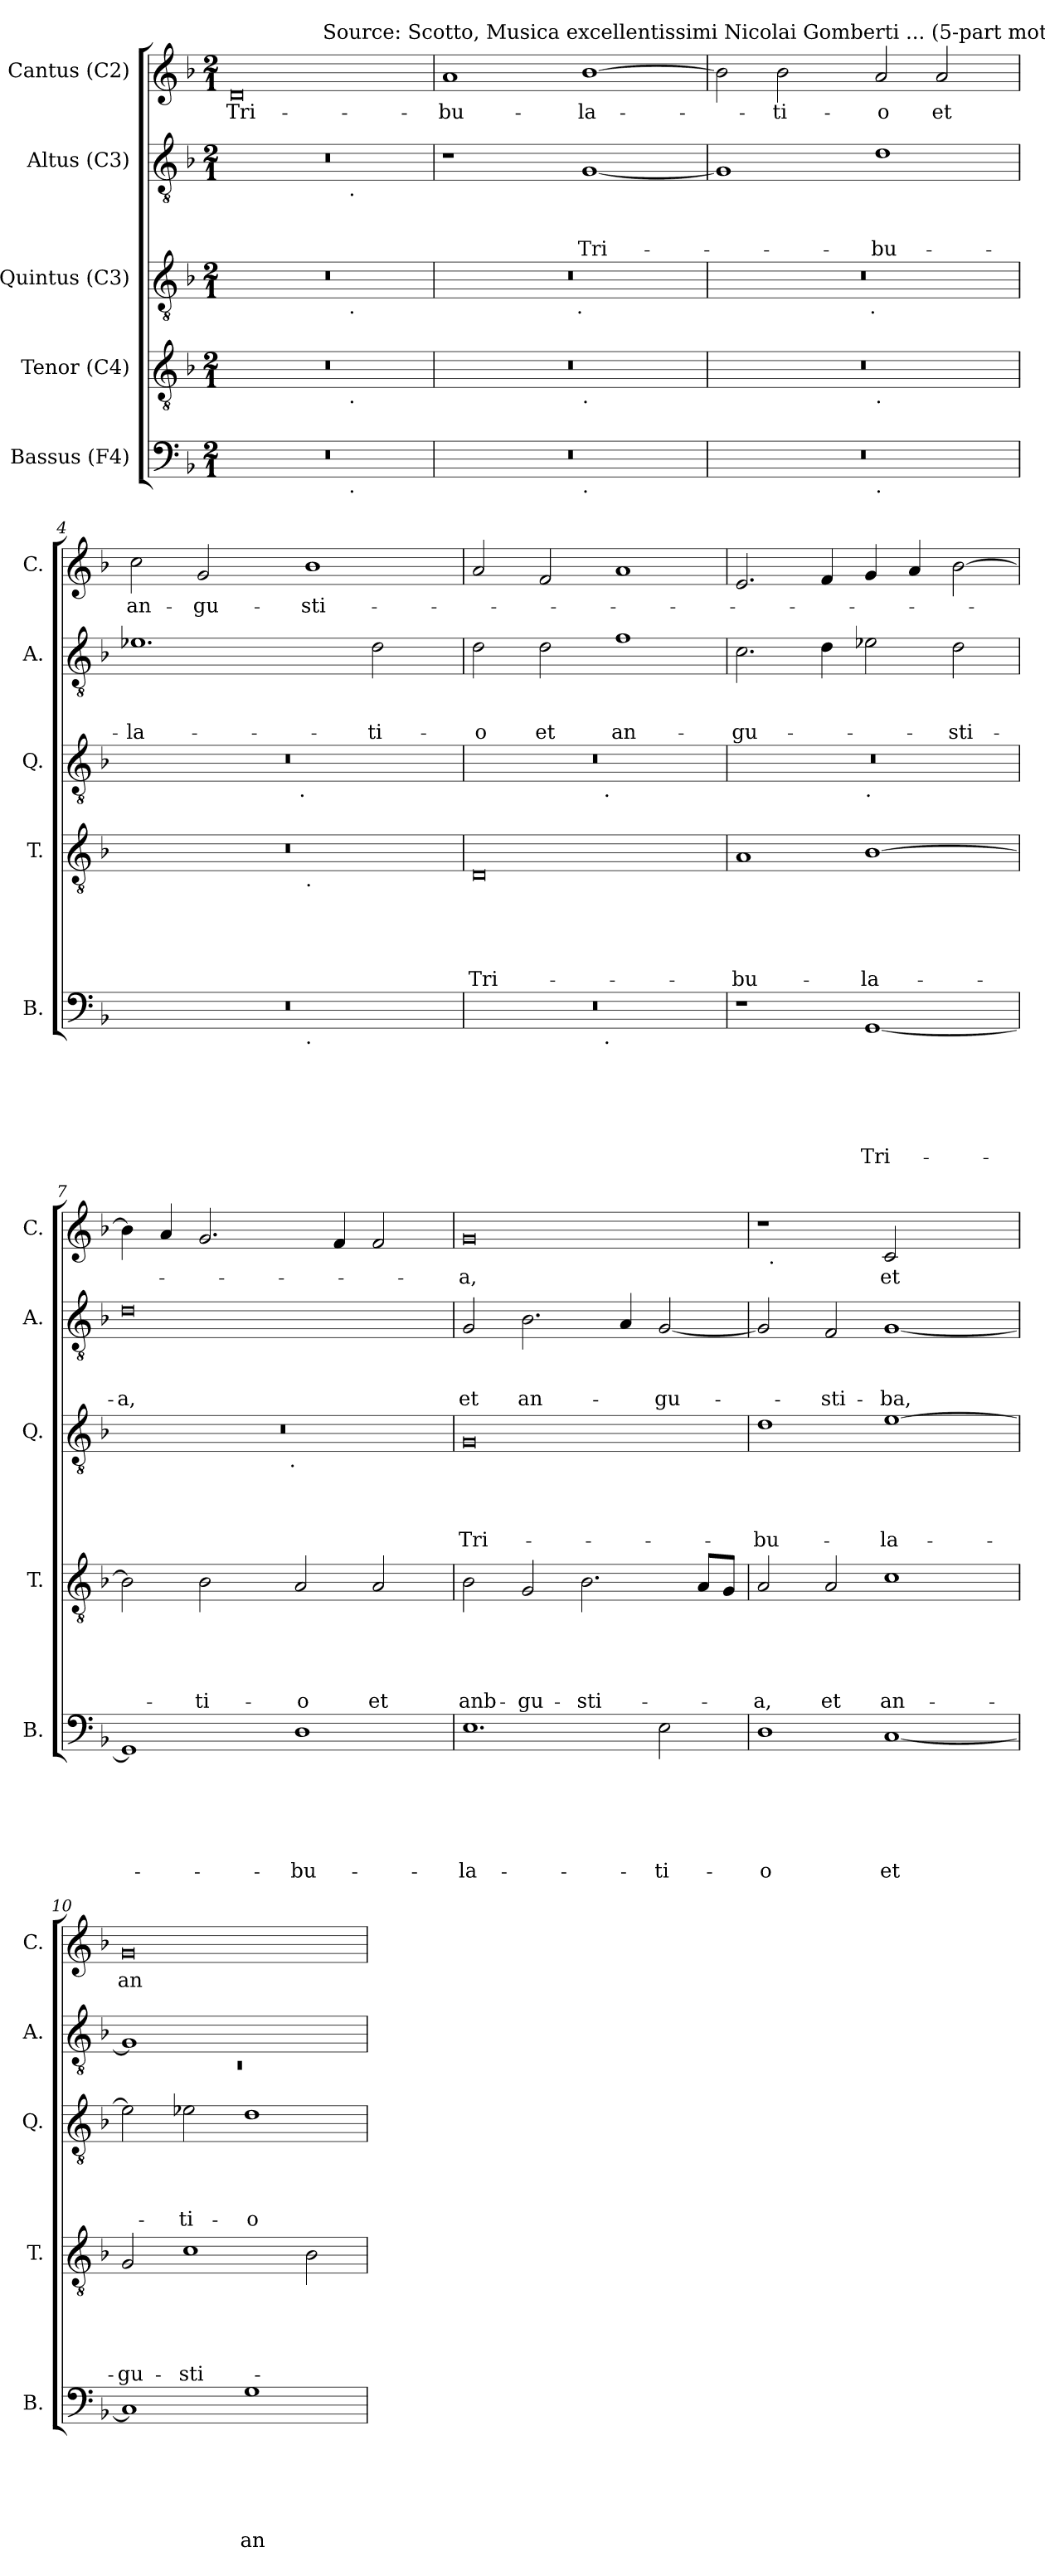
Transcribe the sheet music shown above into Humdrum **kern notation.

**kern	**text	**text	**text	**text	**text	**text	**kern	**text	**text	**text	**text	**text	**kern	**text	**text	**text	**text	**kern	**text	**text	**text	**kern	**text
*part5	*part5	*part5	*part5	*part5	*part5	*part5	*part4	*part4	*part4	*part4	*part4	*part4	*part3	*part3	*part3	*part3	*part3	*part2	*part2	*part2	*part2	*part1	*part1
*staff5	*staff5	*staff5	*staff5	*staff5	*staff5	*staff5	*staff4	*staff4	*staff4	*staff4	*staff4	*staff4	*staff3	*staff3	*staff3	*staff3	*staff3	*staff2	*staff2	*staff2	*staff2	*staff1	*staff1
*I"Bassus (F4)	*	*	*	*	*	*	*I"Tenor (C4)	*	*	*	*	*	*I"Quintus (C3)	*	*	*	*	*I"Altus (C3)	*	*	*	*I"Cantus (C2)	*
*I'B.	*	*	*	*	*	*	*I'T.	*	*	*	*	*	*I'Q.	*	*	*	*	*I'A.	*	*	*	*I'C.	*
*clefF4	*	*	*	*	*	*	*clefGv2	*	*	*	*	*	*clefGv2	*	*	*	*	*clefGv2	*	*	*	*clefG2	*
*k[b-]	*	*	*	*	*	*	*k[b-]	*	*	*	*	*	*k[b-]	*	*	*	*	*k[b-]	*	*	*	*k[b-]	*
*F:	*	*	*	*	*	*	*F:	*	*	*	*	*	*F:	*	*	*	*	*F:	*	*	*	*F:	*
*M2/1	*	*	*	*	*	*	*M2/1	*	*	*	*	*	*M2/1	*	*	*	*	*M2/1	*	*	*	*M2/1	*
=1	=1	=1	=1	=1	=1	=1	=1	=1	=1	=1	=1	=1	=1	=1	=1	=1	=1	=1	=1	=1	=1	=1	=1
!	!	!	!	!	!	!	!	!	!	!	!	!	!	!	!	!	!	!	!	!	!	!	!LO:LY:b:rj
*^	*	*	*	*	*	*	*^	*	*	*	*	*	*^	*	*	*	*	*^	*	*	*	*^	*
0r	1ryy	.	.	.	.	.	.	0r	1ryy	.	.	.	.	.	0r	1ryy	.	.	.	.	0r	1ryy	.	.	.	0d	1ryy	Tri-
!	!	!	!	!	!	!	!	!	!	!	!	!	!	!	!	!	!	!	!	!	!	!	!	!	!	!	!LO:TX:a:t=Source&colon; Scotto, Musica excellentissimi Nicolai Gomberti ... (5-part motets by Gombert),Venice, 1539	!
.	8ryy	.	.	.	.	.	.	.	8ryy	.	.	.	.	.	.	8ryy	.	.	.	.	.	8ryy	.	.	.	.	1ryy	.
!	!	!	!	!	!	!	!	!	!	!	!	!	!	!	!	!	!	!	!	!	!	!LO:TX:b:t=.	!	!	!	!	!	!
!	!	!	!	!	!	!	!	!	!	!	!	!	!	!	!	!LO:TX:b:t=.	!	!	!	!	!	!	!	!	!	!	!	!
!	!	!	!	!	!	!	!	!	!LO:TX:b:t=.	!	!	!	!	!	!	!	!	!	!	!	!	!	!	!	!	!	!	!
!	!LO:TX:b:t=.	!	!	!	!	!	!	!	!	!	!	!	!	!	!	!	!	!	!	!	!	!	!	!	!	!	!	!
.	2..ryy	.	.	.	.	.	.	.	2..ryy	.	.	.	.	.	.	2..ryy	.	.	.	.	.	2..ryy	.	.	.	.	.	.
=2	=2	=2	=2	=2	=2	=2	=2	=2	=2	=2	=2	=2	=2	=2	=2	=2	=2	=2	=2	=2	=2	=2	=2	=2	=2	=2	=2	=2
!	!	!	!	!	!	!	!	!	!	!	!	!	!	!	!	!	!	!	!	!	!	!	!	!	!	!	!	!LO:LY:b
*	*	*	*	*	*	*	*	*	*	*	*	*	*	*	*	*	*	*	*	*	*v	*v	*	*	*	*	*	*
*	*	*	*	*	*	*	*	*	*	*	*	*	*	*	*	*	*	*	*	*	*	*	*	*	*v	*v	*
0r	1ryy	.	.	.	.	.	.	0r	1ryy	.	.	.	.	.	0r	3%2ryy	.	.	.	.	1r	.	.	.	1a	-bu-
.	.	.	.	.	.	.	.	.	.	.	.	.	.	.	.	6ryy	.	.	.	.	.	.	.	.	.	.
.	.	.	.	.	.	.	.	.	.	.	.	.	.	.	.	12...ryy	.	.	.	.	.	.	.	.	.	.
!	!	!	!	!	!	!	!	!	!	!	!	!	!	!	!	!LO:TX:b:t=.	!	!	!	!	!	!	!	!	!	!
.	.	.	.	.	.	.	.	.	.	.	.	.	.	.	.	3%2ryy	.	.	.	.	.	.	.	.	.	.
!	!	!	!	!	!	!	!	!	!LO:TX:b:t=.	!	!	!	!	!	!	!	!	!	!	!	!	!	!	!	!	!
!	!LO:TX:b:t=.	!	!	!	!	!	!	!	!	!	!	!	!	!	!	!	!	!	!	!	!	!	!	!	!	!
!	!	!	!	!	!	!	!	!	!	!	!	!	!	!	!	!	!	!	!	!	!	!	!	!LO:LY:b	!	!LO:LY:b
.	1ryy	.	.	.	.	.	.	.	1ryy	.	.	.	.	.	.	.	.	.	.	.	[<1G	.	.	Tri-	[>1b-	-la-
.	.	.	.	.	.	.	.	.	.	.	.	.	.	.	.	3ryy	.	.	.	.	.	.	.	.	.	.
.	.	.	.	.	.	.	.	.	.	.	.	.	.	.	.	96ryy	.	.	.	.	.	.	.	.	.	.
=3	=3	=3	=3	=3	=3	=3	=3	=3	=3	=3	=3	=3	=3	=3	=3	=3	=3	=3	=3	=3	=3	=3	=3	=3	=3	=3
0r	1ryy	.	.	.	.	.	.	0r	1ryy	.	.	.	.	.	0r	3%2ryy	.	.	.	.	1G]	.	.	.	2b-\]	.
!	!	!	!	!	!	!	!	!	!	!	!	!	!	!	!	!	!	!	!	!	!	!	!	!	!	!LO:LY:b
.	.	.	.	.	.	.	.	.	.	.	.	.	.	.	.	.	.	.	.	.	.	.	.	.	2b-\	-ti-
.	.	.	.	.	.	.	.	.	.	.	.	.	.	.	.	6ryy	.	.	.	.	.	.	.	.	.	.
.	.	.	.	.	.	.	.	.	.	.	.	.	.	.	.	12...ryy	.	.	.	.	.	.	.	.	.	.
!	!	!	!	!	!	!	!	!	!	!	!	!	!	!	!	!LO:TX:b:t=.	!	!	!	!	!	!	!	!	!	!
.	.	.	.	.	.	.	.	.	.	.	.	.	.	.	.	3%2ryy	.	.	.	.	.	.	.	.	.	.
!	!	!	!	!	!	!	!	!	!LO:TX:b:t=.	!	!	!	!	!	!	!	!	!	!	!	!	!	!	!	!	!
!	!LO:TX:b:t=.	!	!	!	!	!	!	!	!	!	!	!	!	!	!	!	!	!	!	!	!	!	!	!	!	!
!	!	!	!	!	!	!	!	!	!	!	!	!	!	!	!	!	!	!	!	!	!	!	!	!LO:LY:b	!	!LO:LY:b
.	1ryy	.	.	.	.	.	.	.	1ryy	.	.	.	.	.	.	.	.	.	.	.	1d	.	.	-bu-	2a/	-o
!	!	!	!	!	!	!	!	!	!	!	!	!	!	!	!	!	!	!	!	!	!	!	!	!	!	!LO:LY:b
.	.	.	.	.	.	.	.	.	.	.	.	.	.	.	.	.	.	.	.	.	.	.	.	.	2a/	et
.	.	.	.	.	.	.	.	.	.	.	.	.	.	.	.	3ryy	.	.	.	.	.	.	.	.	.	.
.	.	.	.	.	.	.	.	.	.	.	.	.	.	.	.	96ryy	.	.	.	.	.	.	.	.	.	.
=4	=4	=4	=4	=4	=4	=4	=4	=4	=4	=4	=4	=4	=4	=4	=4	=4	=4	=4	=4	=4	=4	=4	=4	=4	=4	=4
!	!	!	!	!	!	!	!	!	!	!	!	!	!	!	!	!	!	!	!	!	!	!	!	!LO:LY:b	!	!LO:LY:b
0r	1ryy	.	.	.	.	.	.	0r	1ryy	.	.	.	.	.	0r	3%2ryy	.	.	.	.	1.e-X	.	.	-la-	2cc\	an-
!	!	!	!	!	!	!	!	!	!	!	!	!	!	!	!	!	!	!	!	!	!	!	!	!	!	!LO:LY:b
.	.	.	.	.	.	.	.	.	.	.	.	.	.	.	.	.	.	.	.	.	.	.	.	.	2g/	-gu-
.	.	.	.	.	.	.	.	.	.	.	.	.	.	.	.	6ryy	.	.	.	.	.	.	.	.	.	.
.	.	.	.	.	.	.	.	.	.	.	.	.	.	.	.	12...ryy	.	.	.	.	.	.	.	.	.	.
!	!	!	!	!	!	!	!	!	!	!	!	!	!	!	!	!LO:TX:b:t=.	!	!	!	!	!	!	!	!	!	!
.	.	.	.	.	.	.	.	.	.	.	.	.	.	.	.	3%2ryy	.	.	.	.	.	.	.	.	.	.
!	!	!	!	!	!	!	!	!	!LO:TX:b:t=.	!	!	!	!	!	!	!	!	!	!	!	!	!	!	!	!	!
!	!LO:TX:b:t=.	!	!	!	!	!	!	!	!	!	!	!	!	!	!	!	!	!	!	!	!	!	!	!	!	!
!	!	!	!	!	!	!	!	!	!	!	!	!	!	!	!	!	!	!	!	!	!	!	!	!	!	!LO:LY:b
.	1ryy	.	.	.	.	.	.	.	1ryy	.	.	.	.	.	.	.	.	.	.	.	.	.	.	.	1b-	-sti-
!	!	!	!	!	!	!	!	!	!	!	!	!	!	!	!	!	!	!	!	!	!	!	!	!LO:LY:b	!	!
.	.	.	.	.	.	.	.	.	.	.	.	.	.	.	.	.	.	.	.	.	2d\	.	.	-ti-	.	.
.	.	.	.	.	.	.	.	.	.	.	.	.	.	.	.	3ryy	.	.	.	.	.	.	.	.	.	.
.	.	.	.	.	.	.	.	.	.	.	.	.	.	.	.	96ryy	.	.	.	.	.	.	.	.	.	.
=5	=5	=5	=5	=5	=5	=5	=5	=5	=5	=5	=5	=5	=5	=5	=5	=5	=5	=5	=5	=5	=5	=5	=5	=5	=5	=5
!	!	!	!	!	!	!	!	!	!	!	!	!	!	!LO:LY:b:rj	!	!	!	!	!	!	!	!	!	!LO:LY:b	!	!
*	*	*	*	*	*	*	*	*v	*v	*	*	*	*	*	*	*	*	*	*	*	*	*	*	*	*	*
0r	2ryy	.	.	.	.	.	.	0D	.	.	.	.	Tri-	0r	2ryy	.	.	.	.	2d\	.	.	-o	2a/	.
!	!	!	!	!	!	!	!	!	!	!	!	!	!	!	!	!	!	!	!	!	!	!	!LO:LY:b	!	!
.	4...ryy	.	.	.	.	.	.	.	.	.	.	.	.	.	4...ryy	.	.	.	.	2d\	.	.	et	2f/	.
!	!	!	!	!	!	!	!	!	!	!	!	!	!	!	!LO:TX:b:t=.	!	!	!	!	!	!	!	!	!	!
!	!LO:TX:b:t=.	!	!	!	!	!	!	!	!	!	!	!	!	!	!	!	!	!	!	!	!	!	!	!	!
.	1ryy	.	.	.	.	.	.	.	.	.	.	.	.	.	1ryy	.	.	.	.	.	.	.	.	.	.
!	!	!	!	!	!	!	!	!	!	!	!	!	!	!	!	!	!	!	!	!	!	!	!LO:LY:b	!	!
.	.	.	.	.	.	.	.	.	.	.	.	.	.	.	.	.	.	.	.	1f	.	.	an-	1a	.
.	32ryy	.	.	.	.	.	.	.	.	.	.	.	.	.	32ryy	.	.	.	.	.	.	.	.	.	.
!!LO:LB:g=z
=6	=6	=6	=6	=6	=6	=6	=6	=6	=6	=6	=6	=6	=6	=6	=6	=6	=6	=6	=6	=6	=6	=6	=6	=6	=6
!	!	!	!	!	!	!	!	!	!	!	!	!	!LO:LY:b	!	!	!	!	!	!	!	!	!	!LO:LY:b	!	!
*v	*v	*	*	*	*	*	*	*	*	*	*	*	*	*	*	*	*	*	*	*	*	*	*	*	*
1r	.	.	.	.	.	.	1A	.	.	.	.	-bu-	0r	1ryy	.	.	.	.	2.c\	.	.	-gu-	2.e/	.
.	.	.	.	.	.	.	.	.	.	.	.	.	.	.	.	.	.	.	4d\	.	.	.	4f/	.
!	!	!	!	!	!	!	!	!	!	!	!	!	!	!LO:TX:b:t=.	!	!	!	!	!	!	!	!	!	!
!	!	!	!	!	!	!LO:LY:b	!	!	!	!	!	!LO:LY:b	!	!	!	!	!	!	!	!	!	!	!	!
[<1GG	.	.	.	.	.	Tri-	[>1B-	.	.	.	.	-la-	.	1ryy	.	.	.	.	2e-\	.	.	.	4g/	.
.	.	.	.	.	.	.	.	.	.	.	.	.	.	.	.	.	.	.	.	.	.	.	4a/	.
!	!	!	!	!	!	!	!	!	!	!	!	!	!	!	!	!	!	!	!	!	!	!LO:LY:b	!	!
.	.	.	.	.	.	.	.	.	.	.	.	.	.	.	.	.	.	.	2d\	.	.	-sti-	[>2b-\	.
=7	=7	=7	=7	=7	=7	=7	=7	=7	=7	=7	=7	=7	=7	=7	=7	=7	=7	=7	=7	=7	=7	=7	=7	=7
!	!	!	!	!	!	!	!	!	!	!	!	!	!	!	!	!	!	!	!	!	!	!LO:LY:b:rj	!	!
1GG]	.	.	.	.	.	.	2B-\]	.	.	.	.	.	0r	3%2ryy	.	.	.	.	0d	.	.	-a,	4b-\]	.
.	.	.	.	.	.	.	.	.	.	.	.	.	.	.	.	.	.	.	.	.	.	.	4a/	.
!	!	!	!	!	!	!	!	!	!	!	!	!LO:LY:b	!	!	!	!	!	!	!	!	!	!	!	!
.	.	.	.	.	.	.	2B-\	.	.	.	.	-ti-	.	.	.	.	.	.	.	.	.	.	2.g/	.
.	.	.	.	.	.	.	.	.	.	.	.	.	.	6ryy	.	.	.	.	.	.	.	.	.	.
.	.	.	.	.	.	.	.	.	.	.	.	.	.	12...ryy	.	.	.	.	.	.	.	.	.	.
!	!	!	!	!	!	!	!	!	!	!	!	!	!	!LO:TX:b:t=.	!	!	!	!	!	!	!	!	!	!
.	.	.	.	.	.	.	.	.	.	.	.	.	.	3%2ryy	.	.	.	.	.	.	.	.	.	.
!	!	!	!	!	!	!LO:LY:b	!	!	!	!	!	!LO:LY:b	!	!	!	!	!	!	!	!	!	!	!	!
1D	.	.	.	.	.	-bu-	2A/	.	.	.	.	-o	.	.	.	.	.	.	.	.	.	.	.	.
.	.	.	.	.	.	.	.	.	.	.	.	.	.	.	.	.	.	.	.	.	.	.	4f/	.
!	!	!	!	!	!	!	!	!	!	!	!	!LO:LY:b	!	!	!	!	!	!	!	!	!	!	!	!
.	.	.	.	.	.	.	2A/	.	.	.	.	et	.	.	.	.	.	.	.	.	.	.	2f/	.
.	.	.	.	.	.	.	.	.	.	.	.	.	.	3ryy	.	.	.	.	.	.	.	.	.	.
.	.	.	.	.	.	.	.	.	.	.	.	.	.	96ryy	.	.	.	.	.	.	.	.	.	.
=8	=8	=8	=8	=8	=8	=8	=8	=8	=8	=8	=8	=8	=8	=8	=8	=8	=8	=8	=8	=8	=8	=8	=8	=8
!	!	!	!	!	!	!LO:LY:b	!	!	!	!	!	!LO:LY:b	!	!	!	!	!	!LO:LY:b:rj	!	!	!	!LO:LY:b	!	!LO:LY:b:rj
*	*	*	*	*	*	*	*	*	*	*	*	*	*v	*v	*	*	*	*	*	*	*	*	*	*
1.E	.	.	.	.	.	-la-	2B-\	.	.	.	.	anb-	0G	.	.	.	Tri-	2G/	.	.	et	0g	-a,
!	!	!	!	!	!	!	!	!	!	!	!	!LO:LY:b	!	!	!	!	!	!	!	!	!LO:LY:b	!	!
.	.	.	.	.	.	.	2G/	.	.	.	.	-gu-	.	.	.	.	.	2.B-\	.	.	an-	.	.
!	!	!	!	!	!	!	!	!	!	!	!	!LO:LY:b	!	!	!	!	!	!	!	!	!	!	!
.	.	.	.	.	.	.	2.B-\	.	.	.	.	-sti-	.	.	.	.	.	.	.	.	.	.	.
.	.	.	.	.	.	.	.	.	.	.	.	.	.	.	.	.	.	4A/	.	.	.	.	.
!	!	!	!	!	!	!LO:LY:b	!	!	!	!	!	!	!	!	!	!	!	!	!	!	!LO:LY:b	!	!
2E\	.	.	.	.	.	-ti-	.	.	.	.	.	.	.	.	.	.	.	[<2G/	.	.	-gu-	.	.
.	.	.	.	.	.	.	8A/L	.	.	.	.	.	.	.	.	.	.	.	.	.	.	.	.
.	.	.	.	.	.	.	8G/J	.	.	.	.	.	.	.	.	.	.	.	.	.	.	.	.
=9	=9	=9	=9	=9	=9	=9	=9	=9	=9	=9	=9	=9	=9	=9	=9	=9	=9	=9	=9	=9	=9	=9	=9
!	!	!	!	!	!	!LO:LY:b:rj	!	!	!	!	!	!LO:LY:b	!	!	!	!	!LO:LY:b	!	!	!	!	!	!
*	*	*	*	*	*	*	*	*	*	*	*	*	*	*	*	*	*	*	*	*	*	*^	*
1D	.	.	.	.	.	-o	2A/	.	.	.	.	-a,	1d	.	.	.	-bu-	2G/]	.	.	.	1r	32ryy	.
!	!	!	!	!	!	!	!	!	!	!	!	!	!	!	!	!	!	!	!	!	!	!	!LO:TX:b:t=.	!
.	.	.	.	.	.	.	.	.	.	.	.	.	.	.	.	.	.	.	.	.	.	.	1ryy	.
!	!	!	!	!	!	!	!	!	!	!	!	!LO:LY:b	!	!	!	!	!	!	!	!	!LO:LY:b	!	!	!
.	.	.	.	.	.	.	2A/	.	.	.	.	et	.	.	.	.	.	2F/	.	.	-sti-	.	.	.
!	!	!	!	!	!	!LO:LY:b	!	!	!	!	!	!LO:LY:b	!	!	!	!	!LO:LY:b	!	!	!	!LO:LY:b:rj	!	!	!LO:LY:b
[<1C	.	.	.	.	.	et	1c	.	.	.	.	an-	[>1e	.	.	.	-la-	[<1G	.	.	-ba,	2c/	.	et
.	.	.	.	.	.	.	.	.	.	.	.	.	.	.	.	.	.	.	.	.	.	.	2ryy	.
.	.	.	.	.	.	.	.	.	.	.	.	.	.	.	.	.	.	.	.	.	.	2ryy	.	.
.	.	.	.	.	.	.	.	.	.	.	.	.	.	.	.	.	.	.	.	.	.	.	4...ryy	.
=10	=10	=10	=10	=10	=10	=10	=10	=10	=10	=10	=10	=10	=10	=10	=10	=10	=10	=10	=10	=10	=10	=10	=10	=10
*	*	*	*	*	*	*	*	*	*	*	*	*	*	*	*	*	*	*^	*	*	*	*	*	*
!	!	!	!	!	!	!	!	!	!	!	!	!LO:LY:b	!	!	!	!	!	!	!LO:N:vis=1	!	!	!	!	!	!LO:LY:b:rj
*	*	*	*	*	*	*	*	*	*	*	*	*	*	*	*	*	*	*	*	*	*	*	*v	*v	*
1C]	.	.	.	.	.	.	2G/	.	.	.	.	-gu-	2e\]	.	.	.	.	1G]	0rC	.	.	.	0g	an-
!	!	!	!	!	!	!	!	!	!	!	!	!LO:LY:b	!	!	!	!	!LO:LY:b	!	!	!	!	!	!	!
.	.	.	.	.	.	.	1c	.	.	.	.	-sti-	2e-\	.	.	.	-ti-	.	.	.	.	.	.	.
!	!	!	!	!	!	!LO:LY:b	!	!	!	!	!	!	!	!	!	!	!LO:LY:b:rj	!	!	!	!	!	!	!
1G	.	.	.	.	.	an-	.	.	.	.	.	.	1d	.	.	.	-o	1ryy	.	.	.	.	.	.
.	.	.	.	.	.	.	2B-\	.	.	.	.	.	.	.	.	.	.	.	.	.	.	.	.	.
*	*	*	*	*	*	*	*	*	*	*	*	*	*	*	*	*	*	*v	*v	*	*	*	*	*
=	=	=	=	=	=	=	=	=	=	=	=	=	=	=	=	=	=	=	=	=	=	=	=
*-	*-	*-	*-	*-	*-	*-	*-	*-	*-	*-	*-	*-	*-	*-	*-	*-	*-	*-	*-	*-	*-	*-	*-
